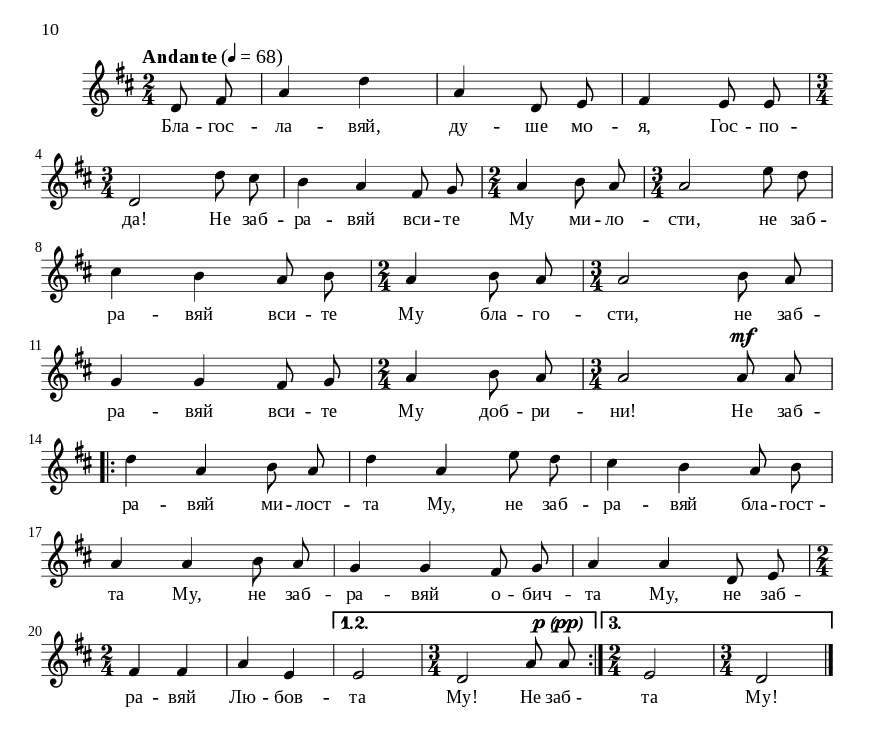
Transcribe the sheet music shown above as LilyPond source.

\version "2.24.4"

% include paper part and global functions
\include "include/globals.ily"

\bookpart {
  \label #'ref024
  \tocItem \markup "Благославяй"
  \include "include/bookpart-paper.ily"
  \paper {
      print-first-page-number = ##t
      bookpart-level-page-numbering = ##t
  print-page-number = ##t
      first-page-number = #10
}
\score {
    \include "include/score-layout.ily"

    \new Voice \absolute {
      \clef treble
      \key d \major
      \time 2/4
      \tempoFunc "Andante" 4 "68"
      \autoBeamOff
      \partial 4

      d'8 fis'8 | a'4 d''4 | a'4 d'8 e'8 | fis'4 e'8 e'8 \break |
      \time 3/4  d'2 d''8 cis''8 | b'4 a'4 fis'8 g'8 | \time 2/4  a'4 b'8 a'8 | \time 3/4  a'2 e''8 d''8 \break |
      cis''4 b'4 a'8 b'8| \time 2/4 a'4 b'8 a'8 | \time 3/4 a'2 b'8 a'8 |\break
      g'4 g'4 fis'8 g'8 | \time 2/4  a'4 b'8 a'8 | \time 3/4  a'2
      a'8^\mf a'8  \break
      \repeat volta 3 {
        d''4 a'4 b'8 a'8 |  d''4 a'4 e''8 d''8 |  cis''4 b'4 a'8 b'8 \break |
        a'4 a'4 b'8 a'8 | g'4 g'4 fis'8 g'8 | a'4 a'4 d'8 e'8 \time 2/4 \break |
        fis'4 fis'4 | a'4  e'4 |
      } \alternative {
        {
          e'2  | \time 3/4 d'2 a'8  a'8^\markup {
            \center-align \concat {
              \dynamic p
              \normal-text { \bold { \italic " (" } }
              \dynamic pp
              \normal-text { \bold { \italic ")" } }
            }
          } |
        }
        { \time 2/4 e'2 | \time 3/4  d'2 \bar "|." }
      }
    }

    \addlyrics {
      Бла -- гос --
      ла -- вяй, ду -- ше мо -- я, Гос -- по -- да!
      Не заб -- ра -- вяй вси -- те Му ми -- ло --
      сти, не заб -- ра -- вяй вси -- те Му бла -- го
      -- сти, не заб -- ра -- вяй вси -- те Му доб --
      ри -- ни! Не заб -- ра -- вяй ми -- лост -- та
      Му, не заб -- ра -- вяй бла -- гост -- та Му, не
      заб -- ра -- вяй о -- бич -- та Му, не заб -- ра
      -- вяй Лю -- бов -- та Му! Не "заб -" та Му!
    }

    \header {
      title = \titleFunc #'ref_desc_1 "Благославяй" "Blagoslavjaj"
    }

    \midi{}

  } % score

} % bookpart
